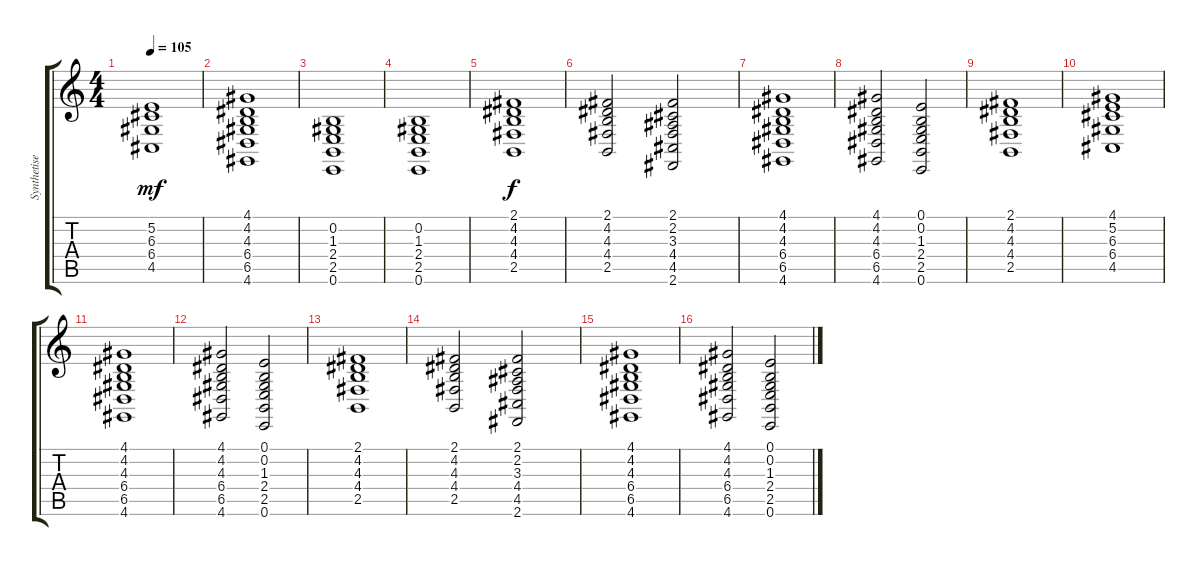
\track ("Synthetiser" "Synthetise") {instrument pad2warm}
\staff {score tabs}
\tuning (E4 B3 G3 D3 A2 E2) {hide}
\ts (4 4)
\tempo 105
\clef g2
\ks c
(5.2 6.3 6.4 4.5).1{dy mf} |
(4.1 4.2 4.3 6.4 6.5 4.6).1 |
(0.2 1.3 2.4 2.5 0.6).1 |
(0.2 1.3 2.4 2.5 0.6).1 |
(2.1 4.2 4.3 4.4 2.5).1{dy f} |
(2.1 4.2 4.3 4.4 2.5).2 (2.1 2.2 3.3 4.4 4.5 2.6).2 |
(4.1 4.2 4.3 6.4 6.5 4.6).1 |
(4.1 4.2 4.3 6.4 6.5 4.6).2 (0.1 0.2 1.3 2.4 2.5 0.6).2 |
(2.1 4.2 4.3 4.4 2.5).1 |
(4.1 5.2 6.3 6.4 4.5).1 |
(4.1 4.2 4.3 6.4 6.5 4.6).1 |
(4.1 4.2 4.3 6.4 6.5 4.6).2 (0.1 0.2 1.3 2.4 2.5 0.6).2 |
(2.1 4.2 4.3 4.4 2.5).1 |
(2.1 4.2 4.3 4.4 2.5).2 (2.1 2.2 3.3 4.4 4.5 2.6).2 |
(4.1 4.2 4.3 6.4 6.5 4.6).1 |
(4.1 4.2 4.3 6.4 6.5 4.6).2 (0.1 0.2 1.3 2.4 2.5 0.6).2
